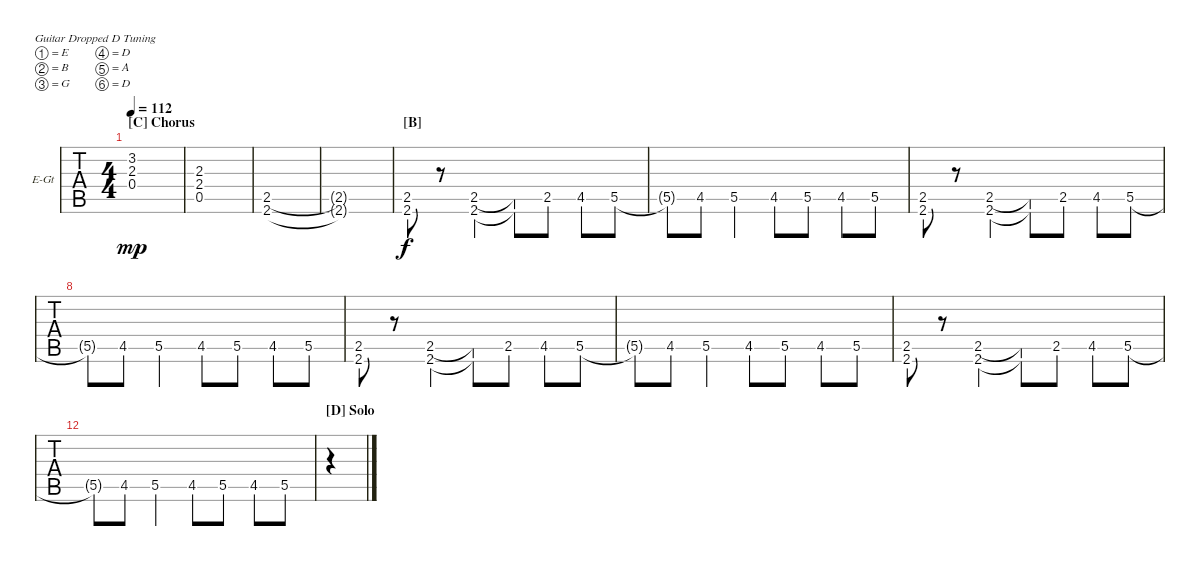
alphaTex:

\bracketExtendMode nobrackets
\firstSystemTrackNameOrientation horizontal
\otherSystemsTrackNameOrientation horizontal
\defaultBarNumberDisplay FirstOfSystem
\track ("Guitar2" "E-Gt") {instrument distortionguitar}
\staff {tabs}
\tuning (E4 B3 G3 D3 A2 D2)
\ts (4 4)
\section ("C" "Chorus")
\tempo 112
\clef g2
\ks c
(3.2 2.3 0.4).1{dy mp} |
(2.3 2.4 0.5).1 |
(2.5 2.6).1 |
(2.5{t} 2.6{t}).1 |
\section ("B" "")
(2.6 2.5).8{dy f} r.8 (2.6 2.5).4 (2.6{t} 2.5{t}).8 2.5.8 4.5.8 5.5.8 |
5.5{t}.8 4.5.8 5.5.4 4.5{st}.8 5.5{st}.8 4.5{st}.8 5.5.8 |
(2.5 2.6).8 r.8 (2.5 2.6).4 (2.5{t} 2.6{t}).8 2.5.8 4.5.8 5.5.8 |
5.5{t}.8 4.5.8 5.5.4 4.5{st}.8 5.5{st}.8 4.5{st}.8 5.5.8 |
(2.6 2.5).8 r.8 (2.6 2.5).4 (2.6{t} 2.5{t}).8 2.5.8 4.5.8 5.5.8 |
5.5{t}.8 4.5.8 5.5.4 4.5{st}.8 5.5{st}.8 4.5{st}.8 5.5.8 |
(2.5 2.6).8 r.8 (2.5 2.6).4 (2.5{t} 2.6{t}).8 2.5.8 4.5.8 5.5.8 |
5.5{t}.8 4.5.8 5.5.4 4.5{st}.8 5.5{st}.8 4.5{st}.8 5.5.8 |
\section ("D" "Solo")
